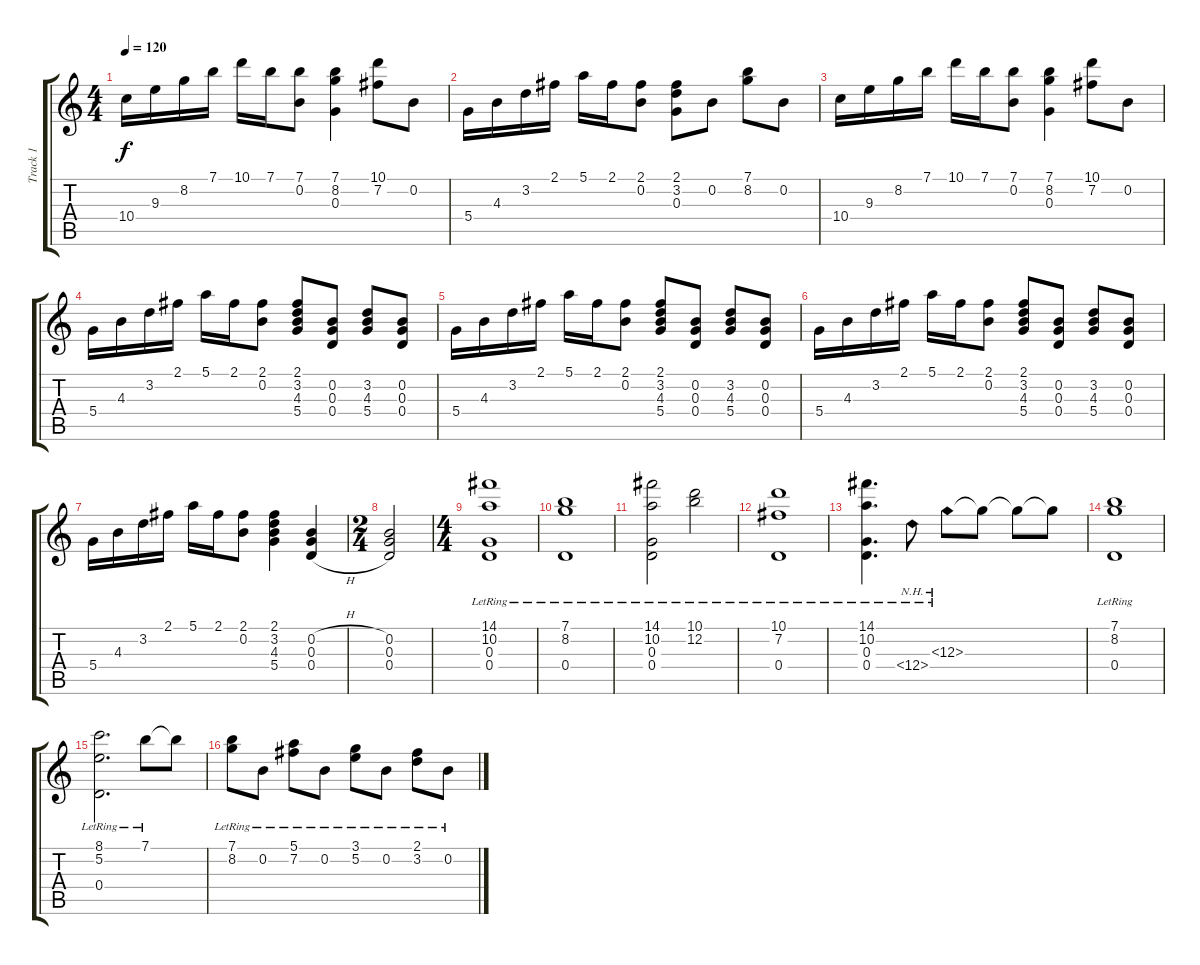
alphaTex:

\track ("Track 1" "Track 1") {instrument acousticguitarnylon}
\staff {score tabs}
\tuning (E4 B3 G3 D3 A2 E2) {hide}
\ts (4 4)
\tempo 120
\clef g2
\ks c
10.4.16{dy f} 9.3.16 8.2.16 7.1.16 10.1.16 7.1.16 (7.1 0.2).8 (7.1 8.2 0.3).4 (10.1 7.2).8 0.2.8 |
5.4.16 4.3.16 3.2.16 2.1.16 5.1.16 2.1.16 (2.1 0.2).8 (2.1 3.2 0.3).8 0.2.8 (7.1 8.2).8 0.2.8 |
10.4.16 9.3.16 8.2.16 7.1.16 10.1.16 7.1.16 (7.1 0.2).8 (7.1 8.2 0.3).4 (10.1 7.2).8 0.2.8 |
5.4.16 4.3.16 3.2.16 2.1.16 5.1.16 2.1.16 (2.1 0.2).8 (2.1 3.2 4.3 5.4).8 (0.2 0.3 0.4).8 (3.2 4.3 5.4).8 (0.2 0.3 0.4).8 |
5.4.16 4.3.16 3.2.16 2.1.16 5.1.16 2.1.16 (2.1 0.2).8 (2.1 3.2 4.3 5.4).8 (0.2 0.3 0.4).8 (3.2 4.3 5.4).8 (0.2 0.3 0.4).8 |
5.4.16 4.3.16 3.2.16 2.1.16 5.1.16 2.1.16 (2.1 0.2).8 (2.1 3.2 4.3 5.4).8 (0.2 0.3 0.4).8 (3.2 4.3 5.4).8 (0.2 0.3 0.4).8 |
5.4.16 4.3.16 3.2.16 2.1.16 5.1.16 2.1.16 (2.1 0.2).8 (2.1 3.2 4.3 5.4).4 (0.2{h} 0.3{h} 0.4{h}).4 |
\ts (2 4)
(0.2 0.3 0.4).2 |
\ts (4 4)
(14.1{lr} 10.2{lr} 0.3{lr} 0.4{lr}).1 |
(7.1{lr} 8.2{lr} 0.4{lr}).1 |
(14.1{lr} 10.2{lr} 0.3{lr} 0.4{lr}).2 (10.1{lr} 12.2{lr}).2 |
(10.1{lr} 7.2{lr} 0.4{lr}).1 |
(14.1{lr} 10.2{lr} 0.3{lr} 0.4{lr}).4{d} 12.4{nh lr}.8 12.3{nh lr}.8 12.3{t}.8 12.3{t}.8 12.3{t}.8 |
(7.1{lr} 8.2{lr} 0.4{lr}).1 |
(8.1{lr} 5.2{lr} 0.4{lr}).2{d} 7.1{lr}.8 7.1{t}.8 |
(7.1{lr} 8.2{lr}).8 0.2{lr}.8 (5.1{lr} 7.2{lr}).8 0.2{lr}.8 (3.1{lr} 5.2{lr}).8 0.2{lr}.8 (2.1{lr} 3.2{lr}).8 0.2{lr}.8
